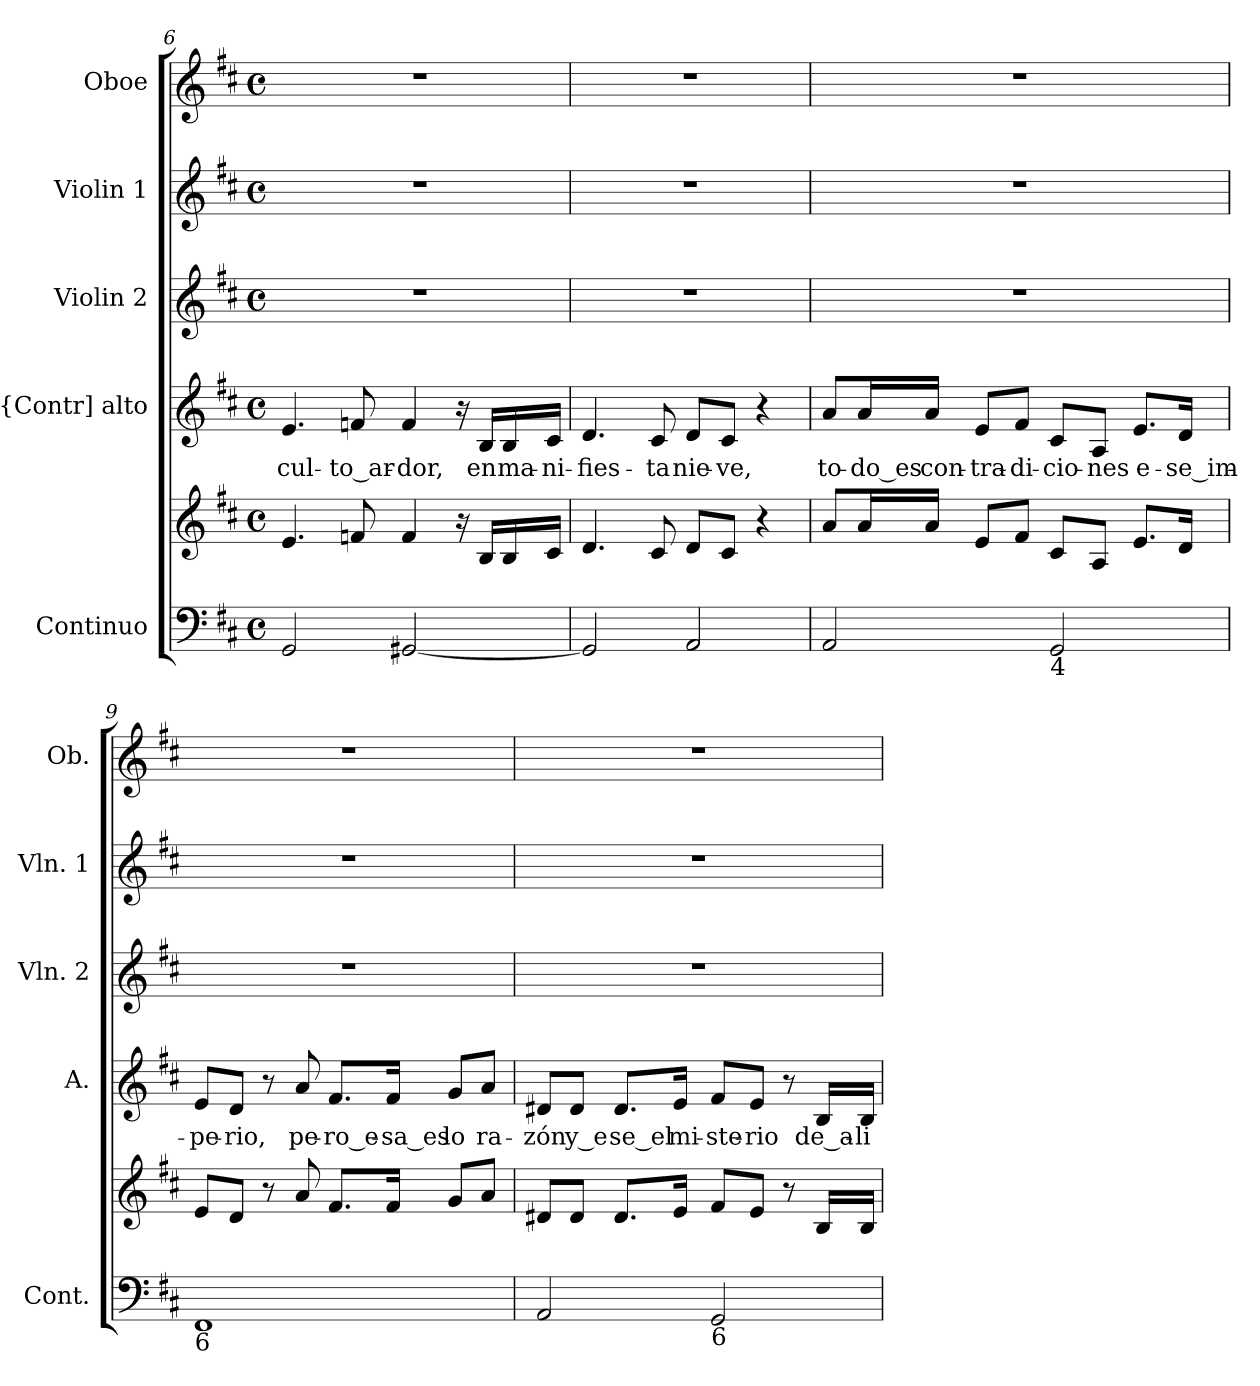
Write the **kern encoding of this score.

**kern	**kern	**kern	**text	**kern	**kern	**kern
*part5	*part5	*part4	*part4	*part3	*part2	*part1
*staff6	*staff5	*staff4	*staff4	*staff3	*staff2	*staff1
*I"Continuo	*	*I"{Contr] alto	*	*I"Violin 2	*I"Violin 1	*I"Oboe
*I'Cont.	*	*I'A.	*	*I'Vln. 2	*I'Vln. 1	*I'Ob.
*clefF4	*clefG2	*clefG2	*	*clefG2	*clefG2	*clefG2
*k[f#c#]	*k[f#c#]	*k[f#c#]	*	*k[f#c#]	*k[f#c#]	*k[f#c#]
*D:	*D:	*D:	*	*D:	*D:	*D:
*M4/4	*M4/4	*M4/4	*	*M4/4	*M4/4	*M4/4
*met(c)	*met(c)	*met(c)	*	*met(c)	*met(c)	*met(c)
=6	=6	=6	=6	=6	=6	=6
!	!	!	!LO:LY:b:color=#000000	!	!	!
2GGi/	4.ei/	4.ei/	-cul-	1r	1r	1r
!	!	!	!LO:LY:b:color=#000000	!	!	!
.	8fni/	8fni/	-to_ar-	.	.	.
!	!	!	!LO:LY:b:color=#000000	!	!	!
[2GG#Xi/	4fi/	4fi/	-dor,	.	.	.
.	16r	16r	.	.	.	.
!	!	!	!LO:LY:b:color=#000000	!	!	!
.	16Bi/LL	16Bi/LL	en	.	.	.
!	!	!	!LO:LY:b:color=#000000	!	!	!
.	16Bi/	16Bi/	ma-	.	.	.
!	!	!	!LO:LY:b:color=#000000	!	!	!
.	16c#i/JJ	16c#i/JJ	-ni-	.	.	.
=7	=7	=7	=7	=7	=7	=7
!	!	!	!LO:LY:b:color=#000000	!	!	!
2GG#i/]	4.di/	4.di/	-fies-	1r	1r	1r
!	!	!	!LO:LY:b:color=#000000	!	!	!
.	8c#i/	8c#i/	-ta	.	.	.
!	!	!	!LO:LY:b:color=#000000	!	!	!
2AAi/	8di/L	8di/L	nie-	.	.	.
!	!	!	!LO:LY:b:color=#000000	!	!	!
.	8c#i/J	8c#i/J	-ve,	.	.	.
.	4r	4r	.	.	.	.
!!LO:LB:g=z
=8	=8	=8	=8	=8	=8	=8
!	!	!	!LO:LY:b:color=#000000	!	!	!
2AAi/	8ai/L	8ai/L	to-	1r	1r	1r
!	!	!	!LO:LY:b:color=#000000	!	!	!
.	16ai/L	16ai/L	-do_es	.	.	.
!	!	!	!LO:LY:b:color=#000000	!	!	!
.	16ai/JJ	16ai/JJ	con-	.	.	.
!	!	!	!LO:LY:b:color=#000000	!	!	!
.	8ei/L	8ei/L	-tra-	.	.	.
!	!	!	!LO:LY:b:color=#000000	!	!	!
.	8f#i/J	8f#i/J	-di-	.	.	.
!LO:TX:b:t=4	!	!	!	!	!	!
!	!	!	!LO:LY:b:color=#000000	!	!	!
2GGi/	8c#i/L	8c#i/L	-cio-	.	.	.
!	!	!	!LO:LY:b:color=#000000	!	!	!
.	8Ai/J	8Ai/J	-nes	.	.	.
!	!	!	!LO:LY:b:color=#000000	!	!	!
.	8.ei/L	8.ei/L	e-	.	.	.
!	!	!	!LO:LY:b:color=#000000	!	!	!
.	16di/Jk	16di/Jk	-se_im-	.	.	.
=9	=9	=9	=9	=9	=9	=9
!LO:TX:b:t=6	!	!	!	!	!	!
!	!	!	!LO:LY:b:color=#000000	!	!	!
1FF#i	8ei/L	8ei/L	-pe-	1r	1r	1r
!	!	!	!LO:LY:b:color=#000000	!	!	!
.	8di/J	8di/J	-rio,	.	.	.
.	8r	8r	.	.	.	.
!	!	!	!LO:LY:b:color=#000000	!	!	!
.	8ai/	8ai/	pe-	.	.	.
!	!	!	!LO:LY:b:color=#000000	!	!	!
.	8.f#i/L	8.f#i/L	-ro_e-	.	.	.
!	!	!	!LO:LY:b:color=#000000	!	!	!
.	16f#i/Jk	16f#i/Jk	-sa_es	.	.	.
!	!	!	!LO:LY:b:color=#000000	!	!	!
.	8gi/L	8gi/L	lo	.	.	.
!	!	!	!LO:LY:b:color=#000000	!	!	!
.	8ai/J	8ai/J	ra-	.	.	.
=10	=10	=10	=10	=10	=10	=10
!	!	!	!LO:LY:b:color=#000000	!	!	!
2AAi/	8d#Xi/L	8d#Xi/L	-zón	1r	1r	1r
!	!	!	!LO:LY:b:color=#000000	!	!	!
.	8d#i/J	8d#i/J	y_e	.	.	.
!	!	!	!LO:LY:b:color=#000000	!	!	!
.	8.d#i/L	8.d#i/L	se_el	.	.	.
!	!	!	!LO:LY:b:color=#000000	!	!	!
.	16ei/Jk	16ei/Jk	mi-	.	.	.
!LO:TX:b:t=6	!	!	!	!	!	!
!	!	!	!LO:LY:b:color=#000000	!	!	!
2GGi/	8f#i/L	8f#i/L	-ste-	.	.	.
!	!	!	!LO:LY:b:color=#000000	!	!	!
.	8ei/J	8ei/J	-rio	.	.	.
.	8r	8r	.	.	.	.
!	!	!	!LO:LY:b:color=#000000	!	!	!
.	16Bi/LL	16Bi/LL	de_a-	.	.	.
!	!	!	!LO:LY:b:color=#000000	!	!	!
.	16Bi/JJ	16Bi/JJ	-li-	.	.	.
=	=	=	=	=	=	=
*-	*-	*-	*-	*-	*-	*-
